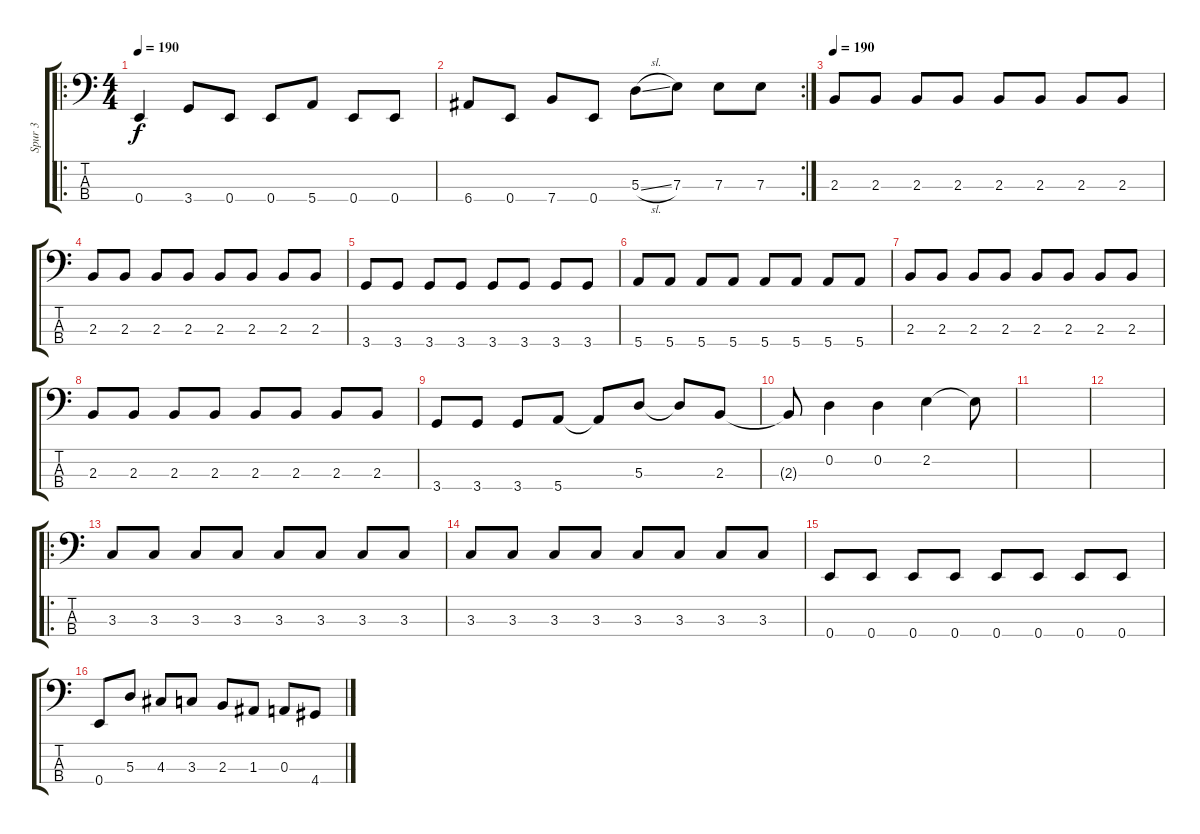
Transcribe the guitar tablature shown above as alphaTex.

\track ("Spur 3" "Spur 3") {instrument electricbasspick}
\staff {score tabs}
\tuning (G2 D2 A1 E1) {hide}
\ro
\ts (4 4)
\tempo 190
\clef f4
\ks c
0.4.4{dy f} 3.4.8 0.4.8 0.4.8 5.4.8 0.4.8 0.4.8 |
\rc 2
6.4.8 0.4.8 7.4.8 0.4.8 5.3{sl}.8 7.3.8 7.3.8 7.3.8 |
\tempo 190
2.3.8 2.3.8 2.3.8 2.3.8 2.3.8 2.3.8 2.3.8 2.3.8 |
2.3.8 2.3.8 2.3.8 2.3.8 2.3.8 2.3.8 2.3.8 2.3.8 |
3.4.8 3.4.8 3.4.8 3.4.8 3.4.8 3.4.8 3.4.8 3.4.8 |
5.4.8 5.4.8 5.4.8 5.4.8 5.4.8 5.4.8 5.4.8 5.4.8 |
2.3.8 2.3.8 2.3.8 2.3.8 2.3.8 2.3.8 2.3.8 2.3.8 |
2.3.8 2.3.8 2.3.8 2.3.8 2.3.8 2.3.8 2.3.8 2.3.8 |
3.4.8 3.4.8 3.4.8 5.4.8 5.4{t}.8 5.3.8 5.3{t}.8 2.3.8 |
2.3{t}.8 0.2.4 0.2.4 2.2.4 2.2{t}.8 |
|
|
\ro
3.3.8 3.3.8 3.3.8 3.3.8 3.3.8 3.3.8 3.3.8 3.3.8 |
3.3.8 3.3.8 3.3.8 3.3.8 3.3.8 3.3.8 3.3.8 3.3.8 |
0.4.8 0.4.8 0.4.8 0.4.8 0.4.8 0.4.8 0.4.8 0.4.8 |
0.4.8 5.3.8 4.3.8 3.3.8 2.3.8 1.3.8 0.3.8 4.4.8
